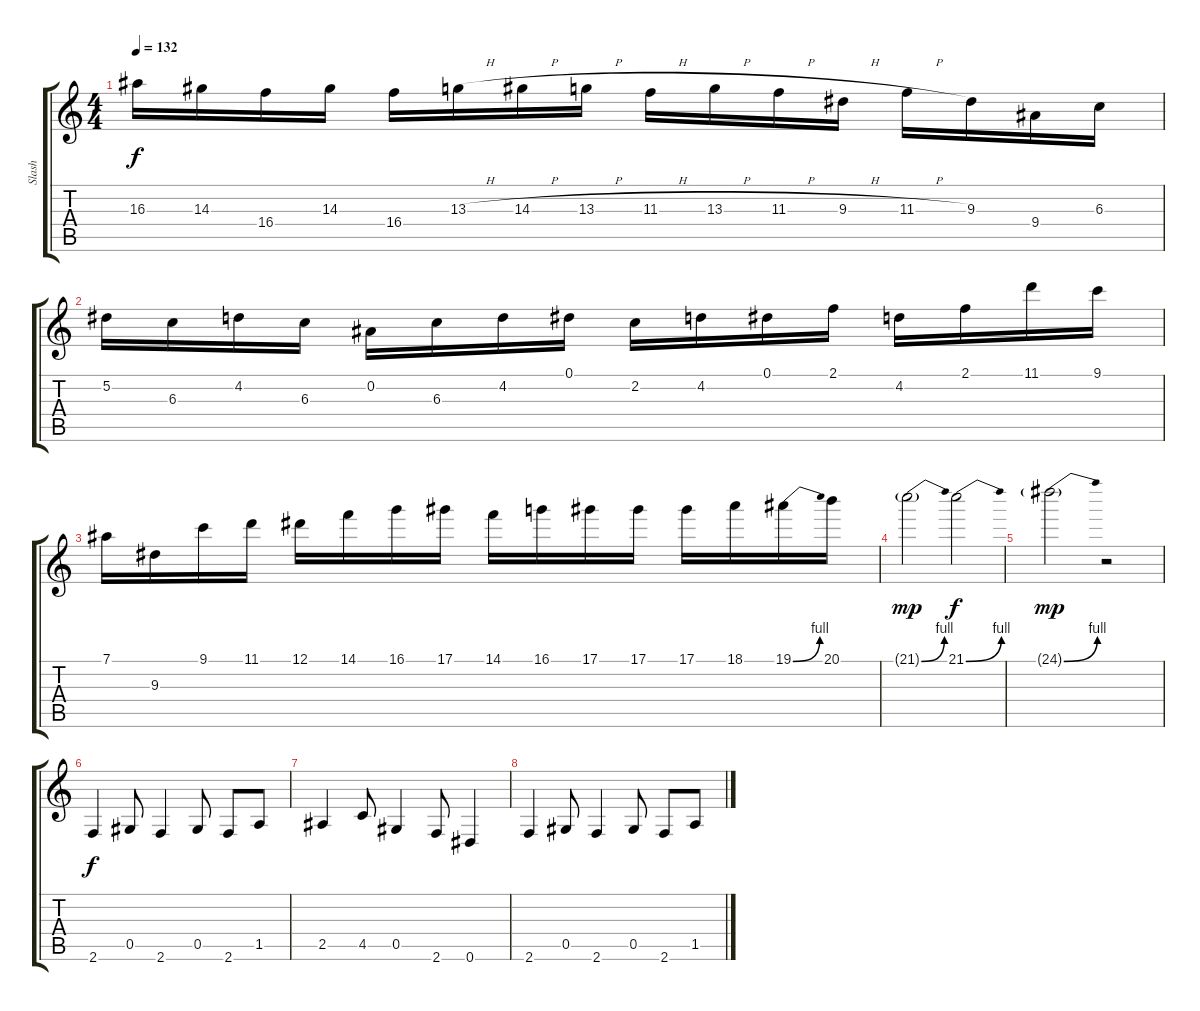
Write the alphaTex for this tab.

\track ("Slash" "Slash") {instrument distortionguitar}
\staff {score tabs}
\tuning (Eb4 Bb3 Gb3 Db3 Ab2 Eb2) {hide}
\ts (4 4)
\tempo 132
\clef g2
\ks c
16.3.16{dy f} 14.3.16 16.4.16 14.3.16 16.4.16 13.3{h}.16 14.3{h}.16 13.3{h}.16 11.3{h}.16 13.3{h}.16 11.3{h}.16 9.3{h}.16 11.3{h}.16 9.3.16 9.4.16 6.3.16 |
5.2.16 6.3.16 4.2.16 6.3.16 0.2.16 6.3.16 4.2.16 0.1.16 2.2.16 4.2.16 0.1.16 2.1.16 4.2.16 2.1.16 11.1.16 9.1.16 |
7.1.16 9.3.16 9.1.16 11.1.16 12.1.16 14.1.16 16.1.16 17.1.16 14.1.16 16.1.16 17.1.16 17.1.16 17.1.16 18.1.16 19.1{be (bend 0 0 60 4)}.16 20.1.16 |
21.1{be (bend 0 0 60 4) g}.2{dy mp} 21.1{be (bend 0 0 60 4)}.2{dy f} |
24.1{be (bend 0 0 60 4) g}.2{dy mp} r.2 |
2.6.4{dy f volume 13} 0.5.8 2.6.4 0.5.8 2.6.8 1.5.8 |
2.5.4 4.5.8 0.5.4 2.6.8 0.6.4 |
2.6.4 0.5.8 2.6.4 0.5.8 2.6.8 1.5.8
